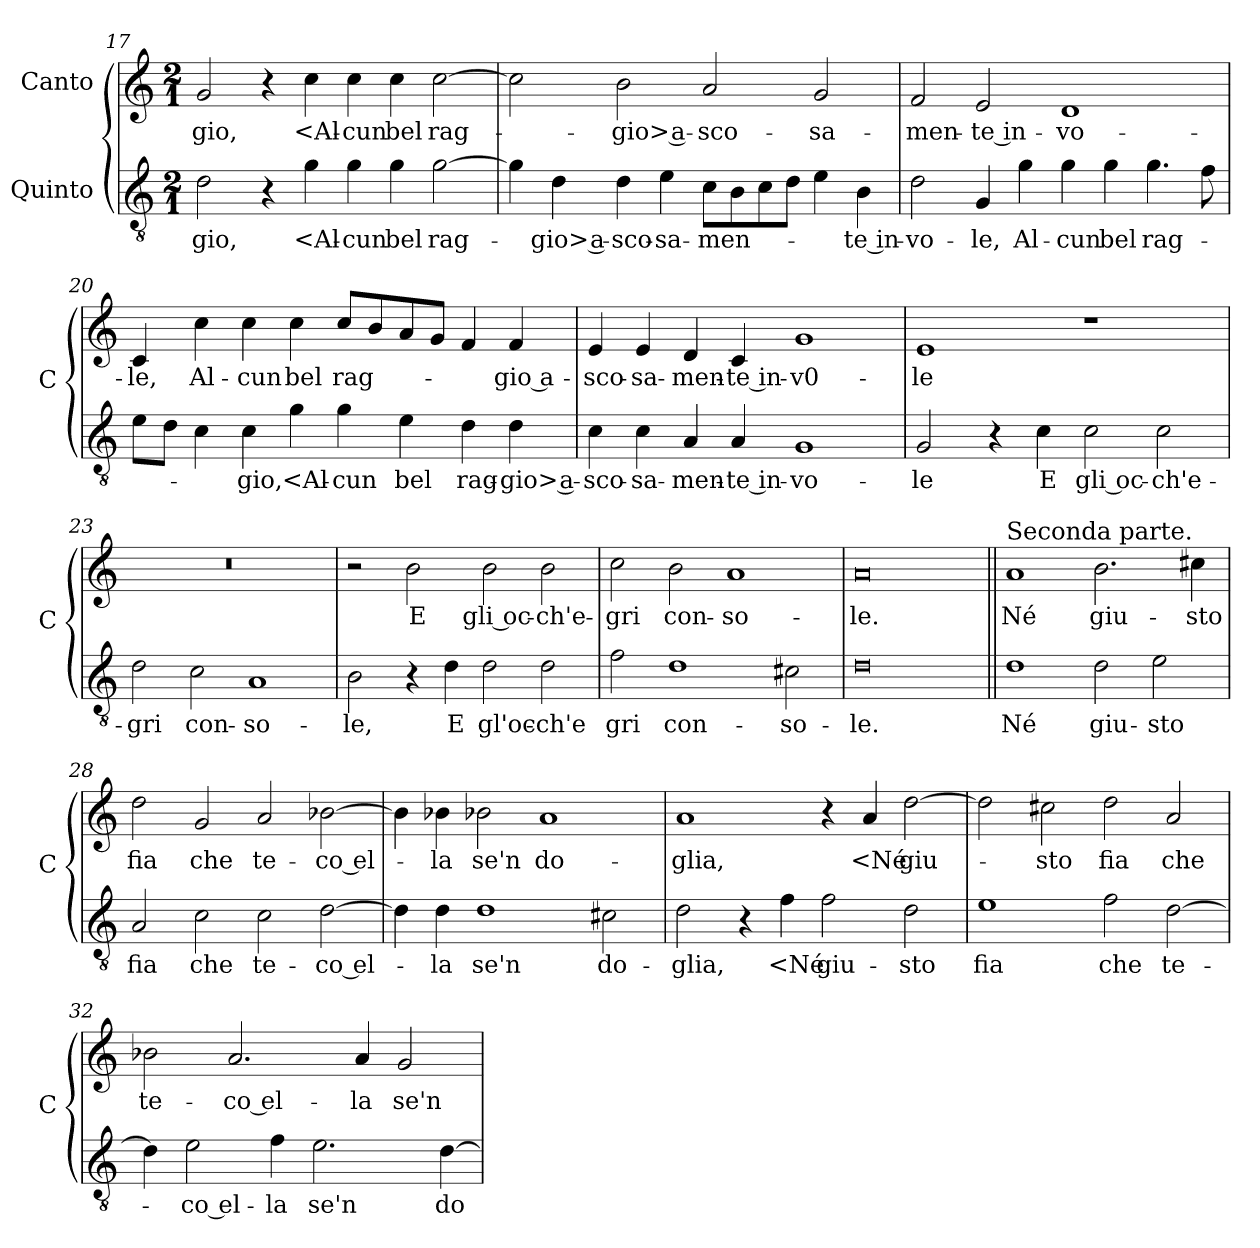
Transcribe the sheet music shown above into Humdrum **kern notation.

**kern	**text	**kern	**text
*part2	*part2	*part1	*part1
*staff2	*staff2	*staff1	*staff1
*I"Quinto	*	*I"Canto	*
*	*	*I'C	*
*clefGv2	*	*clefG2	*
*k[]	*	*k[]	*
*M2/1	*	*M2/1	*
=17	=17	=17	=17
2d	-gio,	2g	-gio,
4r	.	4r	.
4g	<Al-	4cc	<Al-
4g	-cun	4cc	-cun
4g	bel	4cc	bel
[2g	rag-	[2cc	rag-
=18	=18	=18	=18
4g]	.	2cc]	.
4d	-gio> a-	.	.
4d	-sco-	2b	-gio> a-
4e	-sa-	.	.
8cL	-men-	2a	-sco-
8B	.	.	.
8c	.	.	.
8dJ	.	.	.
4e	.	2g	-sa-
4B	-te in-	.	.
=19	=19	=19	=19
2d	-vo-	2f	-men-
4G	-le,	2e	-te in-
4g	Al-	.	.
4g	-cun	1d	-vo-
4g	bel	.	.
4.g	rag-	.	.
8f	.	.	.
=20	=20	=20	=20
8eL	.	4c	-le,
8dJ	.	.	.
4c	.	4cc	Al-
4c	-gio,	4cc	-cun
4g	<Al-	4cc	bel
4g	-cun	8ccL	rag-
.	.	8b	.
4e	bel	8a	.
.	.	8gJ	.
4d	rag-	4f	.
4d	-gio> a-	4f	-gio a-
=21	=21	=21	=21
4c	-sco-	4e	-sco-
4c	-sa-	4e	-sa-
4A	-men-	4d	-men-
4A	-te in-	4c	-te in-
1G	-vo-	1g	-v0-
=22	=22	=22	=22
2G	-le	1e	-le
4r	.	.	.
4c	E	.	.
2c	gli oc-	1r	.
2c	-ch'e-	.	.
=23	=23	=23	=23
2d	-gri	0r	.
2c	con-	.	.
1A	-so-	.	.
=24	=24	=24	=24
2B	-le,	2r	.
4r	.	2b	E
4d	E	.	.
2d	gl'oc-	2b	gli oc-
2d	-ch'e	2b	-ch'e-
=25	=25	=25	=25
2f	gri	2cc	-gri
1d	con-	2b	con-
.	.	1a	-so-
2c#X	-so-	.	.
=26	=26	=26	=26
0d	-le.	0a	-le.
=27||	=27||	=27||	=27||
!	!	!LO:TX:a:t=Seconda parte.	!
1d	Né	1a	Né
2d	giu-	2.b	giu-
2e	-sto	.	.
.	.	4cc#X	-sto
=28	=28	=28	=28
2A	fia	2dd	fia
2c	che	2g	che
2c	te-	2a	te-
[2d	-co el-	[2b-X	-co el-
=29	=29	=29	=29
4d]	.	4b-]	.
4d	-la	4b-X	-la
1d	se'n	2b-X	se'n
.	.	1a	do-
2c#X	do-	.	.
=30	=30	=30	=30
2d	-glia,	1a	-glia,
4r	.	.	.
4f	<Né	.	.
2f	giu-	4r	.
.	.	4a	<Né
2d	-sto	[2dd	giu-
=31	=31	=31	=31
1e	fia	2dd]	.
.	.	2cc#X	-sto
2f	che	2dd	fia
[2d	te-	2a	che
=32	=32	=32	=32
4d]	.	2b-X	te-
2e	-co el-	.	.
.	.	2.a	-co el-
4f	-la	.	.
2.e	se'n	.	.
.	.	4a	-la
.	.	2g	se'n
[4d	do-	.	.
=	=	=	=
*-	*-	*-	*-
